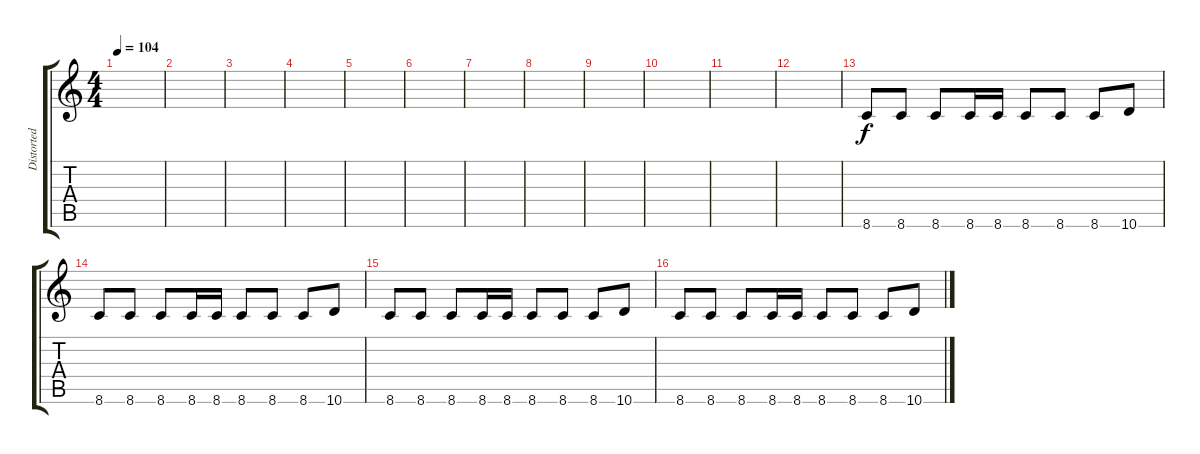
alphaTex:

\track ("Distorted Guitar" "Distorted ") {instrument overdrivenguitar}
\staff {score tabs}
\tuning (E4 B3 G3 D3 A2 E2) {hide}
\ts (4 4)
\tempo 104
\clef g2
\ks c
|
|
|
|
|
|
|
|
|
|
|
|
8.6.8{volume 11} 8.6.8 8.6.8 8.6.16 8.6.16 8.6.8 8.6.8 8.6.8 10.6.8 |
8.6.8 8.6.8 8.6.8 8.6.16 8.6.16 8.6.8 8.6.8 8.6.8 10.6.8 |
8.6.8 8.6.8 8.6.8 8.6.16 8.6.16 8.6.8 8.6.8 8.6.8 10.6.8 |
8.6.8 8.6.8 8.6.8 8.6.16 8.6.16 8.6.8 8.6.8 8.6.8 10.6.8
